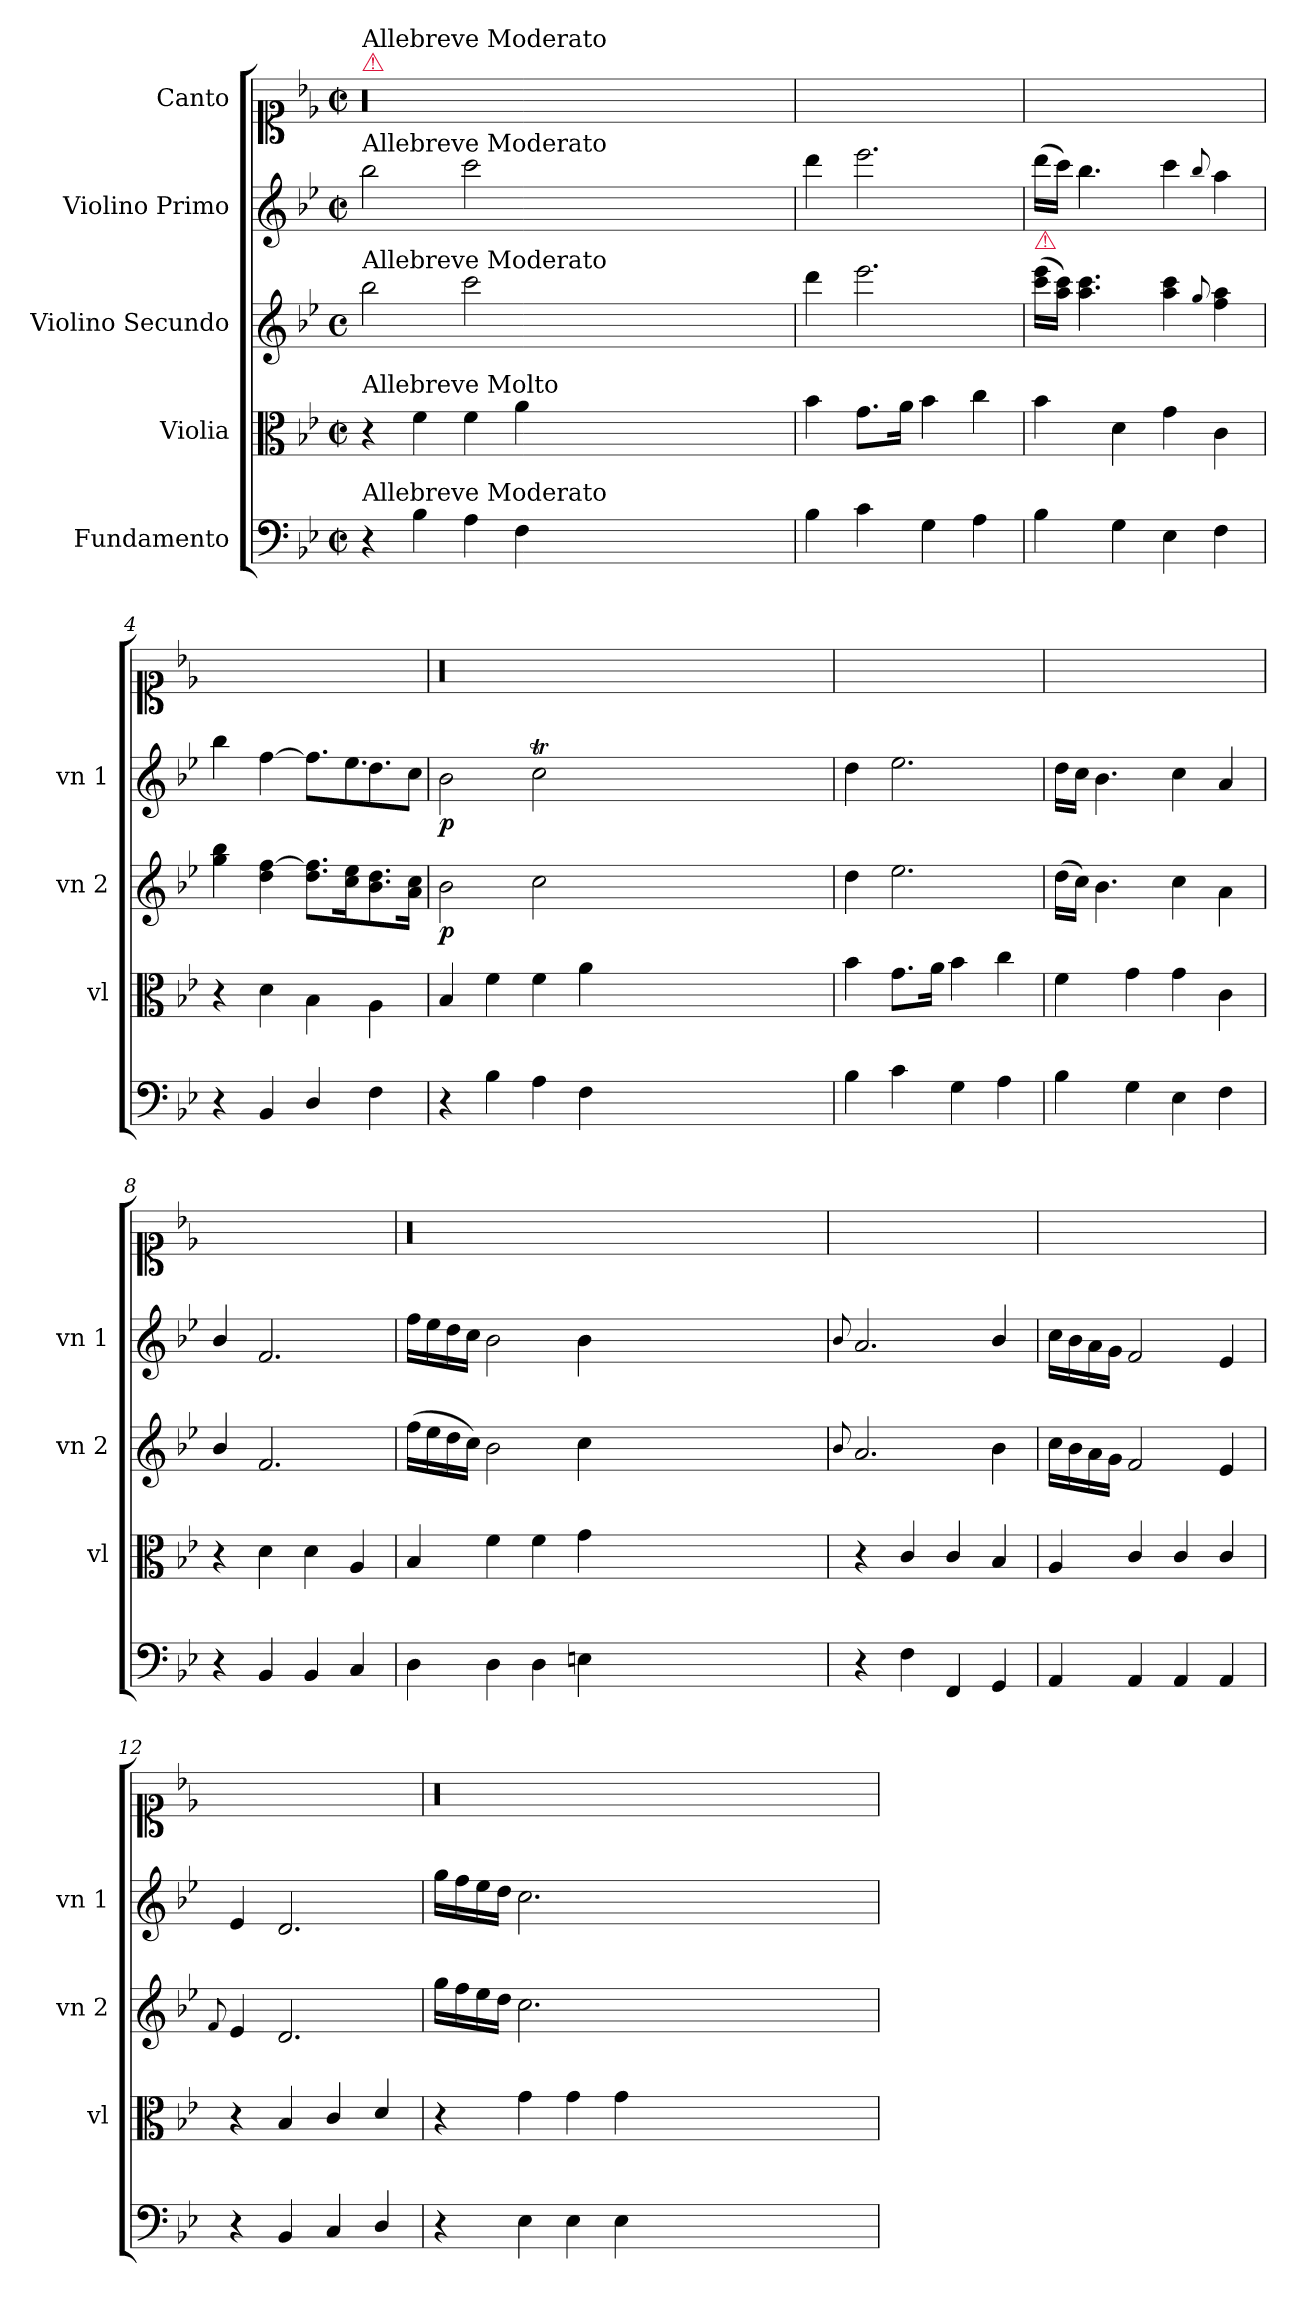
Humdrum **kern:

**kern	**kern	**kern	**dynam	**kern	**dynam	**kern
*part5	*part4	*part3	*part3	*part2	*part2	*part1
*staff5	*staff4	*staff3	*staff3	*staff2	*staff2	*staff1
*I"Fundamento	*I"Violia	*I"Violino Secundo	*	*I"Violino Primo	*	*I"Canto
*	*I'vl	*I'vn 2	*	*I'vn 1	*	*
*clefF4	*clefC3	*clefG2	*	*clefG2	*	*clefC1
*k[b-e-]	*k[b-e-]	*k[b-e-]	*	*k[b-e-]	*	*k[b-e-]
*B-:	*B-:	*B-:	*	*B-:	*	*B-:
*M4/4	*M4/4	*M4/4	*	*M4/4	*	*M4/4
*met(c|)	*met(c|)	*met(c)	*	*met(c|)	*	*met(c|)
=1	=1	=1	=1	=1	=1	=1
!	!	!	!	!	!	!LO:TX:a:color=crimson:t=⚠
!	!	!	!	!	!	!LO:TX:a:t=Allebreve Moderato
!	!	!	!	!LO:TX:a:t=Allebreve Moderato	!	!
!	!	!LO:TX:a:t=Allebreve Moderato	!	!	!	!
!	!LO:TX:a:t=Allebreve Molto	!	!	!	!	!
!LO:TX:a:t=Allebreve Moderato	!	!	!	!	!	!
4r	4r	2bb-\	.	2bb-\	.	00r
4B-\	4f\	.	.	.	.	.
4A\	4f\	2ccc\	.	2ccc\	.	.
4F\	4a\	.	.	.	.	.
0.ryy	0.ryy	0.ryy	.	0.ryy	.	.
=2	=2	=2	=2	=2	=2	=2
4B-\	4b-\	4ddd\	.	4ddd\	.	1ryy
4c\	8.g\L	2.eee-\	.	2.eee-\	.	.
.	16a\Jk	.	.	.	.	.
4G\	4b-\	.	.	.	.	.
4A\	4cc\	.	.	.	.	.
=3	=3	=3	=3	=3	=3	=3
!	!	!LO:TX:a:color=crimson:t=⚠	!	!	!	!
4B-\	4b-\	(16ccc\ 16eee-\LL	.	(16ddd\LL	.	1ryy
.	.	16aa\ 16ccc\JJ)	.	16ccc\JJ)	.	.
.	.	4.aa\ 4.ccc\	.	4.bb-\	.	.
4G\	4d\	.	.	.	.	.
4E-\	4g\	4aa\ 4ccc\	.	4ccc\	.	.
.	.	8qqgg/	.	8qqbb-/	.	.
4F\	4c\	4ff\ 4aa\	.	4aa\	.	.
=4	=4	=4	=4	=4	=4	=4
4r	4r	4gg\ 4bb-\	.	4bb-\	.	1ryy
4BB-/	4d\	4dd\ [4ff\	.	[4ff\	.	.
4D/	4B-\	8.dd\ 8.ff]\L	.	8.ff\L]	.	.
!	!	!	!	!LO:N:vis=8.	!	!
.	.	16cc\ 16ee-\K	.	16ee-\	.	.
4F\	4A\	8.b-\ 8.dd\	.	8.dd\	.	.
!	!	!	!	!LO:N:vis=8	!	!
.	.	16a\ 16cc\Jk	.	16cc\J	.	.
=5	=5	=5	=5	=5	=5	=5
!	!	!	!	!	!LO:DY:b	!
4r	4B-/	2b-\	p	2b-\	p	00r
4B-\	4f\	.	.	.	.	.
4A\	4f\	2cc\	.	2ccT\	.	.
4F\	4a\	.	.	.	.	.
0.ryy	0.ryy	0.ryy	.	0.ryy	.	.
=6	=6	=6	=6	=6	=6	=6
4B-\	4b-\	4dd\	.	4dd\	.	1ryy
4c\	8.g\L	2.ee-\	.	2.ee-\	.	.
.	16a\Jk	.	.	.	.	.
4G\	4b-\	.	.	.	.	.
4A\	4cc\	.	.	.	.	.
=7	=7	=7	=7	=7	=7	=7
4B-\	4f\	(16dd\LL	.	16dd\LL	.	1ryy
.	.	16cc\JJ)	.	16cc\JJ	.	.
.	.	4.b-\	.	4.b-\	.	.
4G\	4g\	.	.	.	.	.
4E-\	4g\	4cc\	.	4cc\	.	.
4F\	4c\	4a\	.	4a/	.	.
=8	=8	=8	=8	=8	=8	=8
4r	4r	4b-/	.	4b-/	.	1ryy
4BB-/	4d\	2.f/	.	2.f/	.	.
4BB-/	4d\	.	.	.	.	.
4C/	4A/	.	.	.	.	.
=9	=9	=9	=9	=9	=9	=9
!	!	!	!	!	!LO:DY:b	!
4D\	4B-/	(16ff\LL	.	16ff\LL	for	00r
.	.	16ee-\	.	16ee-\	.	.
.	.	16dd\	.	16dd\	.	.
.	.	16cc\JJ)	.	16cc\JJ	.	.
4D\	4f\	2b-\	.	2b-\	.	.
4D\	4f\	.	.	.	.	.
4En\	4g\	4cc\	.	4b-\	.	.
0.ryy	0.ryy	0.ryy	.	0.ryy	.	.
=10	=10	=10	=10	=10	=10	=10
.	.	8qqb-/	.	8qqb-/	.	.
4r	4r	2.a/	.	2.a/	.	1ryy
4F\	4c/	.	.	.	.	.
4FF/	4c/	.	.	.	.	.
4GG/	4B-/	4b-\	.	4b-/	.	.
=11	=11	=11	=11	=11	=11	=11
4AA/	4A/	16cc\LL	.	16cc\LL	.	1ryy
.	.	16b-\	.	16b-\	.	.
.	.	16a\	.	16a\	.	.
.	.	16g\JJ	.	16g\JJ	.	.
4AA/	4c/	2f/	.	2f/	.	.
4AA/	4c/	.	.	.	.	.
4AA/	4c/	4e-/	.	4e-/	.	.
=12	=12	=12	=12	=12	=12	=12
.	.	8qqf/	.	.	.	.
4r	4r	4e-/	.	4e-/	.	1ryy
4BB-/	4B-/	2.d/	.	2.d/	.	.
4C/	4c/	.	.	.	.	.
4D/	4d/	.	.	.	.	.
=13	=13	=13	=13	=13	=13	=13
4r	4r	16gg\LL	.	16gg\LL	.	00r
.	.	16ff\	.	16ff\	.	.
.	.	16ee-\	.	16ee-\	.	.
.	.	16dd\JJ	.	16dd\JJ	.	.
4E-\	4g\	2.cc\	.	2.cc\	.	.
4E-\	4g\	.	.	.	.	.
4E-\	4g\	.	.	.	.	.
0.ryy	0.ryy	0.ryy	.	0.ryy	.	.
=	=	=	=	=	=	=
*-	*-	*-	*-	*-	*-	*-
